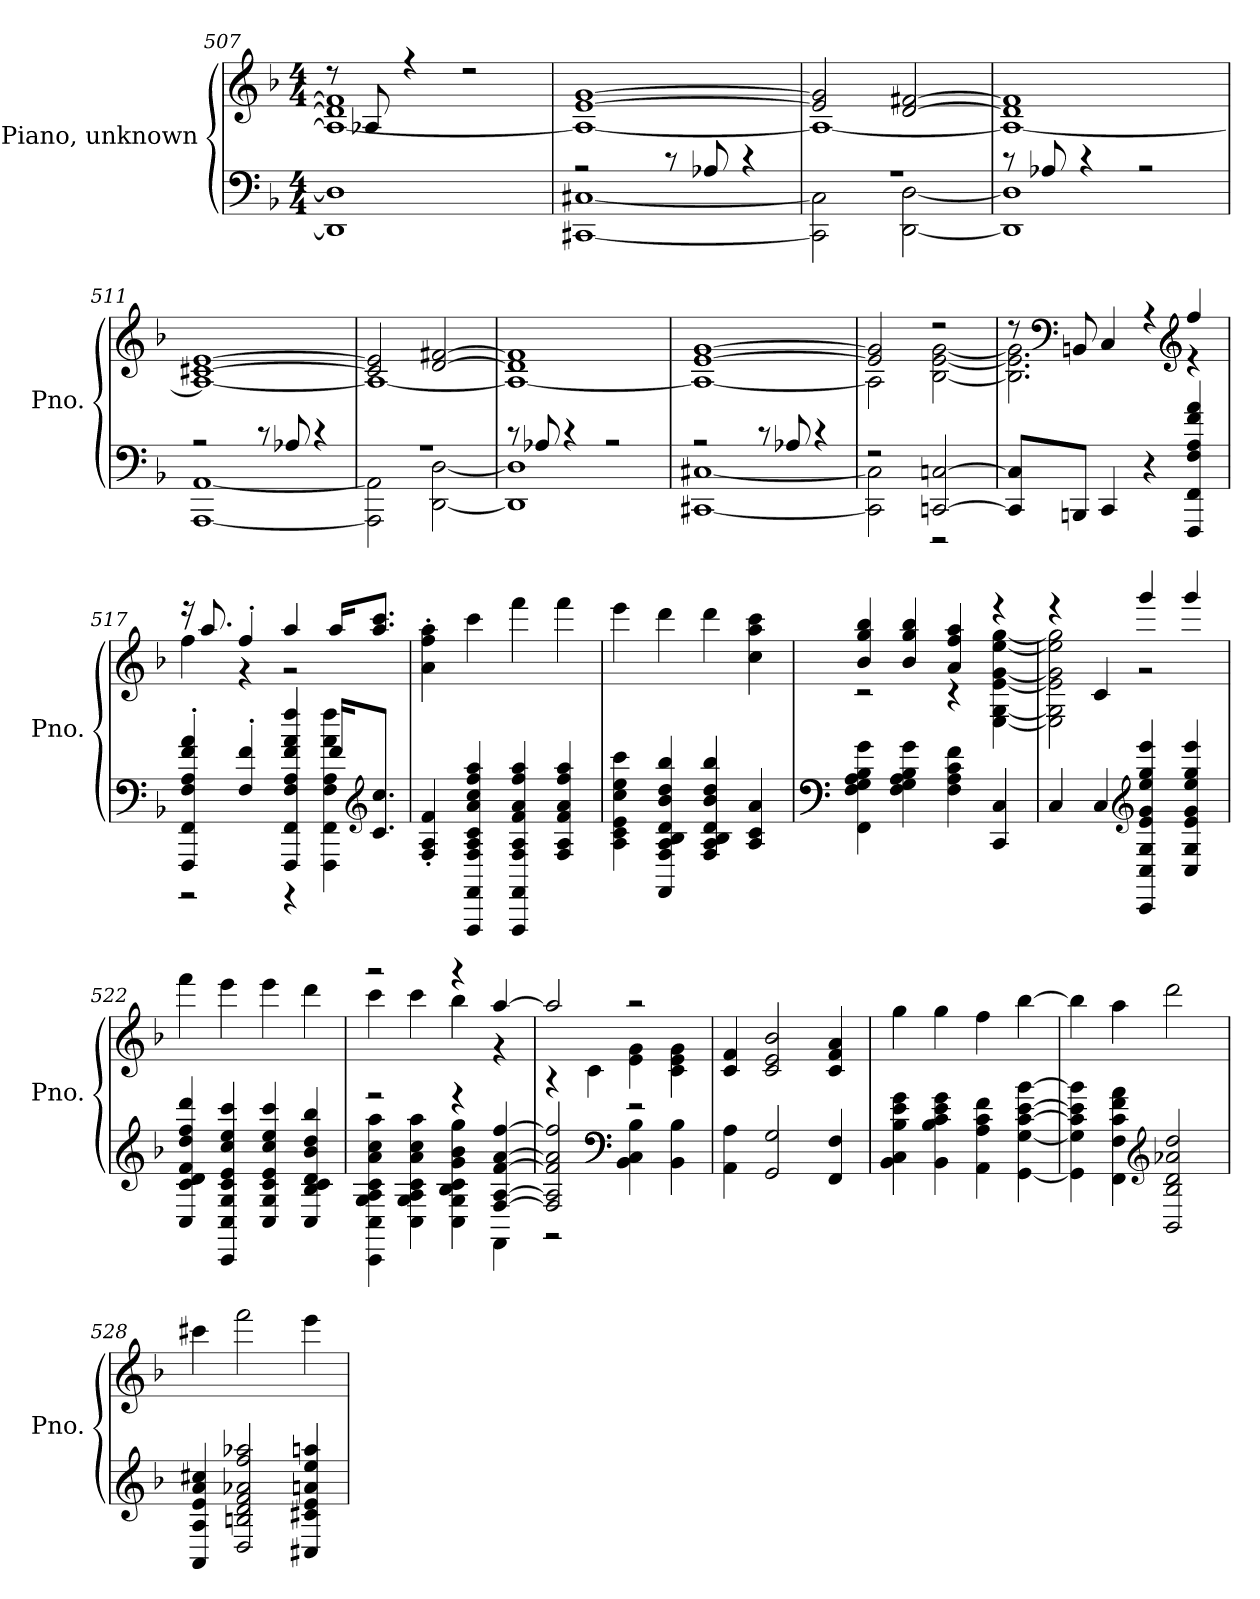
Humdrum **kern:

**kern	**kern
*part1	*part1
*staff2	*staff1
*I"Piano, unknown	*
*I'Pno.	*
!!LO:LB:g=z
*clefF4	*clefG2
*k[b-]	*k[b-]
*M4/4	*M4/4
=507	=507
*	*^
1DD] 1D]	8r	1A_ 1d] 1f#]
.	8A-X/	.
.	4r	.
.	2r	.
=508	=508	=508
*^	*	*
2r	[1CC#X [1C#X	[1e [1g	1A_
8r	.	.	.
8A-X/	.	.	.
4r	.	.	.
=509	=509	=509	=509
1r	2CC#\] 2C#\]	2e/] 2g/]	1A_
.	[2DD\ [2D\	[2d/ [2f#X/	.
=510	=510	=510	=510
8r	1DD] 1D]	1d] 1f#]	1A_
8A-X/	.	.	.
4r	.	.	.
2r	.	.	.
=511	=511	=511	=511
2r	[1AAA [1AA	[1c#X [1e	1A_
8r	.	.	.
8A-X/	.	.	.
4r	.	.	.
=512	=512	=512	=512
1r	2AAA\] 2AA\]	2c#/] 2e/]	1A_
.	[2DD\ [2D\	[2d/ [2f#X/	.
=513	=513	=513	=513
8r	1DD] 1D]	1d] 1f#]	1A_
8A-X/	.	.	.
4r	.	.	.
2r	.	.	.
!!LO:PB:g=z	!!
=514	=514	=514	=514
2r	[1CC#X [1C#X	[1e [1g	1A_
8r	.	.	.
8A-X/	.	.	.
4r	.	.	.
=515	=515	=515	=515
2r	2CC#\] 2C#\]	2e/] 2g/]	2A\]
[2CCn/ [2Cn/	2r	2r	[2B-\ [2e\ [2g\
*v	*v	*	*
=516	=516	=516
8CC/] 8C/]L	8r	2.B-\] 2.e\] 2.g\]
*	*clefF4	*
8BBBn/J	8BBn/	.
4CC/	4C/	.
4r	4r	.
*	*clefG2	*
4FFF/ 4FF/ 4F/ 4A/ 4f/ 4a/	4ff/	4r
=517	=517	=517
*^	*	*
4FFF/' 4FF/' 4F/' 4A/' 4f/' 4a/'	2r	16r	4ff\
.	.	8.aa/	.
4F/' 4f/'	.	4ff'/	4r
4FFF/ 4FF/ 4F/ 4A/ 4f/ 4a/ 4ff/	4r	4aa/	2r
16f/KL	4FFF\ 4FF\ 4F\ 4A\ 4a\ 4ff\	16aa/KL	.
*clefG2	*	*	*
8.c/ 8.cc/J	.	8.aa/ 8.ccc/J	.
*v	*v	*	*
*	*v	*v
=518	=518
4F/' 4A/' 4f/'	4a\' 4ff\' 4aa\'
4FFF/ 4FF/ 4F/ 4A/ 4c/ 4a/ 4cc/ 4ff/ 4aa/	4ccc\
4FFF/ 4FF/ 4F/ 4A/ 4f/ 4a/ 4ff/ 4aa/	4fff\
4F/ 4A/ 4f/ 4a/ 4ff/ 4aa/	4fff\
!!LO:LB:g=z
=519	=519
4A\ 4c\ 4e\ 4cc\ 4ee\ 4ccc\	4eee\
4FF/ 4F/ 4A/ 4B-/ 4d/ 4b-/ 4dd/ 4bb-/	4ddd\
4F/ 4A/ 4B-/ 4d/ 4b-/ 4dd/ 4bb-/	4ddd\
4A/ 4c/ 4a/	4cc\ 4aa\ 4ccc\
=520	=520
*clefF4	*
*	*^
4FF\ 4F\ 4G\ 4A\ 4B-\ 4g\	4b-/ 4gg/ 4bb-/	2r
4F\ 4G\ 4A\ 4B-\ 4g\	4b-/ 4gg/ 4bb-/	.
4F\ 4A\ 4c\ 4f\	4a/ 4ff/ 4aa/	4r
4CC/ 4C/	4r	[4E\ [4G\ [4e\ [4g\ [4ee\ [4gg\
=521	=521	=521
4C/	4r	2E\] 2G\] 2e\] 2g\] 2ee\] 2gg\]
4C/	4c/	.
*clefG2	*	*
4CC/ 4C/ 4G/ 4e/ 4g/ 4ee/ 4gg/ 4eee/	4ggg/	2r
4C/ 4G/ 4e/ 4g/ 4ee/ 4gg/ 4eee/	4ggg/	.
*	*v	*v
=522	=522
4C/ 4c/ 4d/ 4f/ 4dd/ 4ff/ 4ddd/	4fff\
4CC/ 4C/ 4G/ 4c/ 4e/ 4cc/ 4ee/ 4ccc/	4eee\
4C/ 4G/ 4c/ 4e/ 4cc/ 4ee/ 4ccc/	4eee\
4C/ 4B-/ 4c/ 4d/ 4b-/ 4dd/ 4bb-/	4ddd\
=523	=523
*^	*^
2r	4CC\ 4C\ 4G\ 4A\ 4c\ 4a\ 4cc\ 4aa\	2r	4ccc\
.	4C\ 4G\ 4A\ 4c\ 4a\ 4cc\ 4aa\	.	4ccc\
4r	4C\ 4G\ 4B-\ 4c\ 4g\ 4b-\ 4gg\	4r	4bb-\
[4F/ [4A/ [4f/ [4a/ [4ff/	4FF\	[4aa/	4r
!!LO:LB:g=z	!!
=524	=524	=524	=524
2F/] 2A/] 2f/] 2a/] 2ff/]	2r	2aa/]	4r
.	.	.	4c\
*clefF4	*	*	*
2r	4BB-\ 4C\ 4B-\	2r	4e\ 4g\
.	4BB-\ 4B-\	.	4c\ 4e\ 4g\
*v	*v	*	*
*	*v	*v
=525	=525
4AA\ 4A\	4c/ 4f/
2GG/ 2G/	2c/ 2e/ 2b-/
4FF/ 4F/	4c/ 4f/ 4a/
=526	=526
4BB-\ 4C\ 4B-\ 4e\ 4g\	4gg\
4BB-\ 4B-\ 4c\ 4e\ 4g\	4gg\
4AA\ 4A\ 4c\ 4f\	4ff\
[4GG\ [4G\ [4c\ [4e\ [4b-\	[4bb-\
=527	=527
4GG\] 4G\] 4c\] 4e\] 4b-\]	4bb-\]
4FF\ 4F\ 4c\ 4f\ 4a\	4aa\
*clefG2	*
2BB-/ 2B-/ 2d/ 2a-X/ 2dd/	2ddd\
=528	=528
4AA/ 4A/ 4e/ 4a/ 4cc#X/	4ccc#X\
2D/ 2Bn/ 2d/ 2f/ 2a-X/ 2ff/ 2aa-X/	2fff\
4C#X/ 4c#X/ 4e/ 4an/ 4ee/ 4aan/	4eee\
=	=
*-	*-
